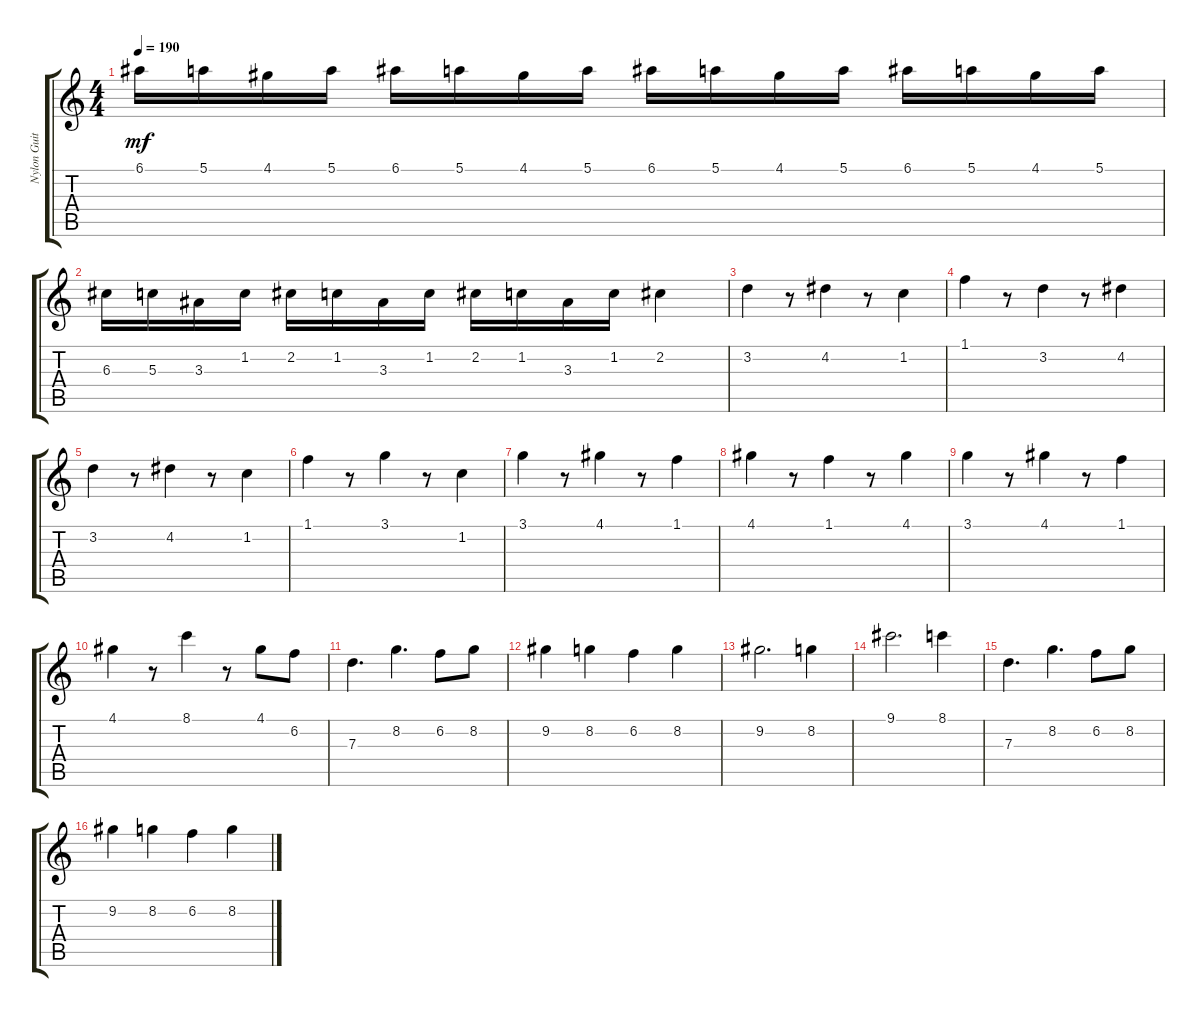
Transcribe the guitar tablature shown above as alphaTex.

\track ("Nylon Guitar" "Nylon Guit") {instrument acousticguitarnylon}
\staff {score tabs}
\tuning (E4 B3 G3 D3 A2 E2) {hide}
\ts (4 4)
\tempo 190
\clef g2
\ks c
6.1.16{dy mf instrument acousticguitarnylon} 5.1.16 4.1.16 5.1.16 6.1.16 5.1.16 4.1.16 5.1.16 6.1.16 5.1.16 4.1.16 5.1.16 6.1.16 5.1.16 4.1.16 5.1.16 |
6.3.16 5.3.16 3.3.16 1.2.16 2.2.16 1.2.16 3.3.16 1.2.16 2.2.16 1.2.16 3.3.16 1.2.16 2.2.4 |
3.2.4 r.8 4.2.4 r.8 1.2.4 |
1.1.4 r.8 3.2.4 r.8 4.2.4 |
3.2.4 r.8 4.2.4 r.8 1.2.4 |
1.1.4 r.8 3.1.4 r.8 1.2.4 |
3.1.4 r.8 4.1.4 r.8 1.1.4 |
4.1.4 r.8 1.1.4 r.8 4.1.4 |
3.1.4 r.8 4.1.4 r.8 1.1.4 |
4.1.4 r.8 8.1.4 r.8 4.1.8 6.2.8 |
7.3.4{d} 8.2.4{d} 6.2.8 8.2.8 |
9.2.4 8.2.4 6.2.4 8.2.4 |
9.2.2{d} 8.2.4 |
9.1.2{d} 8.1.4 |
7.3.4{d} 8.2.4{d} 6.2.8 8.2.8 |
9.2.4 8.2.4 6.2.4 8.2.4
